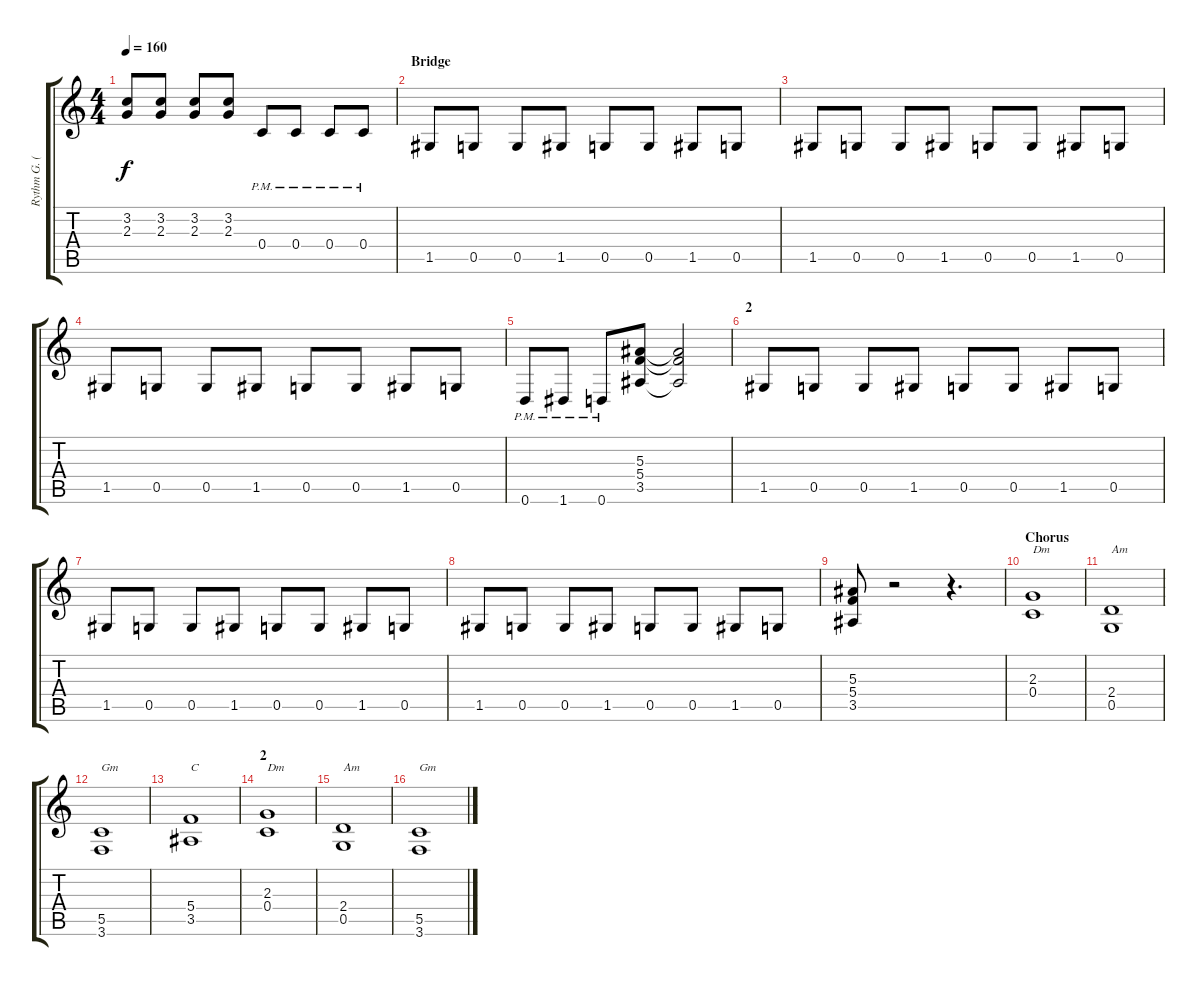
\track ("Rythm G. (Sven Fischer)" "Rythm G. (") {instrument distortionguitar}
\staff {score tabs}
\tuning (D4 A3 F3 C3 G2 D2) {hide}
\ts (4 4)
\tempo 160
\clef g2
\ks c
(3.2 2.3).8{dy f} (3.2 2.3).8 (3.2 2.3).8 (3.2 2.3).8 0.4{pm}.8 0.4{pm}.8 0.4{pm}.8 0.4{pm}.8 |
\section ("" "Bridge")
1.5.8 0.5.8 0.5.8 1.5.8 0.5.8 0.5.8 1.5.8 0.5.8 |
1.5.8 0.5.8 0.5.8 1.5.8 0.5.8 0.5.8 1.5.8 0.5.8 |
1.5.8 0.5.8 0.5.8 1.5.8 0.5.8 0.5.8 1.5.8 0.5.8 |
0.6{pm}.8 1.6{pm}.8 0.6{pm}.8 (5.3 5.4 3.5).8 (5.3{t} 5.4{t} 3.5{t}).2 |
\section ("" "2")
1.5.8 0.5.8 0.5.8 1.5.8 0.5.8 0.5.8 1.5.8 0.5.8 |
1.5.8 0.5.8 0.5.8 1.5.8 0.5.8 0.5.8 1.5.8 0.5.8 |
1.5.8 0.5.8 0.5.8 1.5.8 0.5.8 0.5.8 1.5.8 0.5.8 |
(5.3 5.4 3.5).8 r.2 r.4{d} |
\section ("" "Chorus")
(2.3 0.4).1{txt "Dm"} |
(2.4 0.5).1{txt "Am"} |
(5.5 3.6).1{txt "Gm"} |
(5.4 3.5).1{txt "C"} |
\section ("" "2")
(2.3 0.4).1{txt "Dm"} |
(2.4 0.5).1{txt "Am"} |
(5.5 3.6).1{txt "Gm"}
